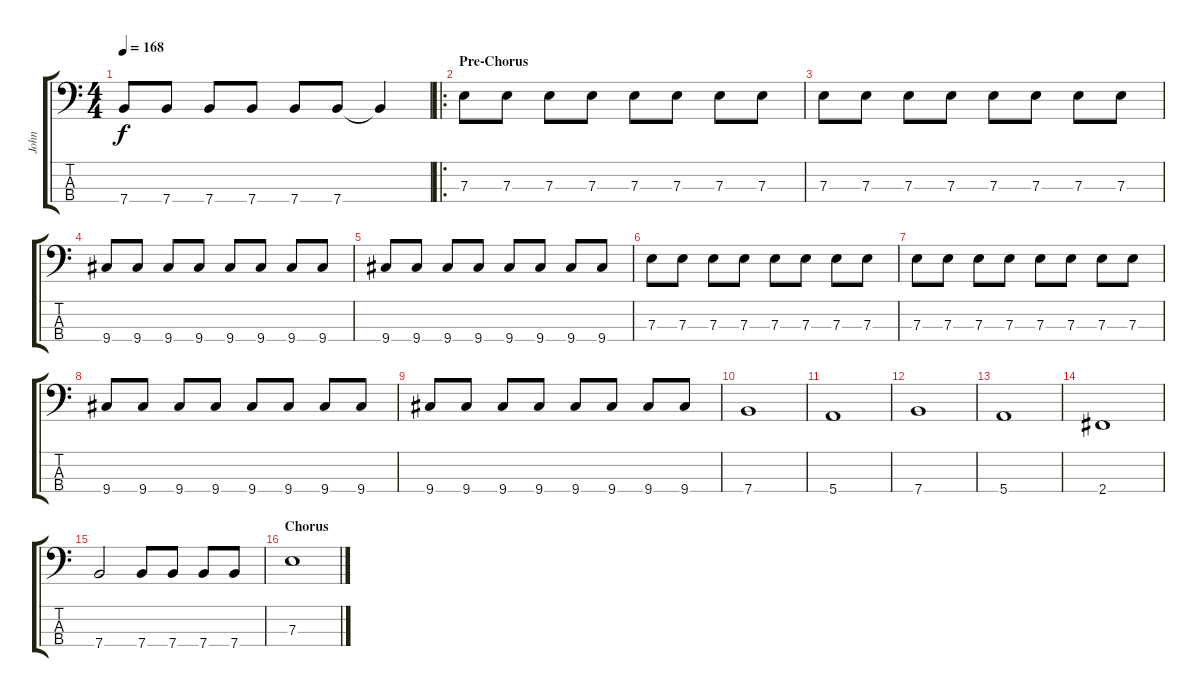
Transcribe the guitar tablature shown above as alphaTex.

\track ("John" "John") {instrument electricbassfinger}
\staff {score tabs}
\tuning (G2 D2 A1 E1) {hide}
\ts (4 4)
\tempo 168
\clef f4
\ks c
7.4.8{dy f} 7.4.8 7.4.8 7.4.8 7.4.8 7.4.8 7.4{t}.4 |
\ro
\section ("" "Pre-Chorus")
7.3.8 7.3.8 7.3.8 7.3.8 7.3.8 7.3.8 7.3.8 7.3.8 |
7.3.8 7.3.8 7.3.8 7.3.8 7.3.8 7.3.8 7.3.8 7.3.8 |
9.4.8 9.4.8 9.4.8 9.4.8 9.4.8 9.4.8 9.4.8 9.4.8 |
9.4.8 9.4.8 9.4.8 9.4.8 9.4.8 9.4.8 9.4.8 9.4.8 |
7.3.8 7.3.8 7.3.8 7.3.8 7.3.8 7.3.8 7.3.8 7.3.8 |
7.3.8 7.3.8 7.3.8 7.3.8 7.3.8 7.3.8 7.3.8 7.3.8 |
9.4.8 9.4.8 9.4.8 9.4.8 9.4.8 9.4.8 9.4.8 9.4.8 |
9.4.8 9.4.8 9.4.8 9.4.8 9.4.8 9.4.8 9.4.8 9.4.8 |
7.4.1 |
5.4.1 |
7.4.1 |
5.4.1 |
2.4.1 |
7.4.2 7.4.8 7.4.8 7.4.8 7.4.8 |
\section ("" "Chorus")
7.3.1
